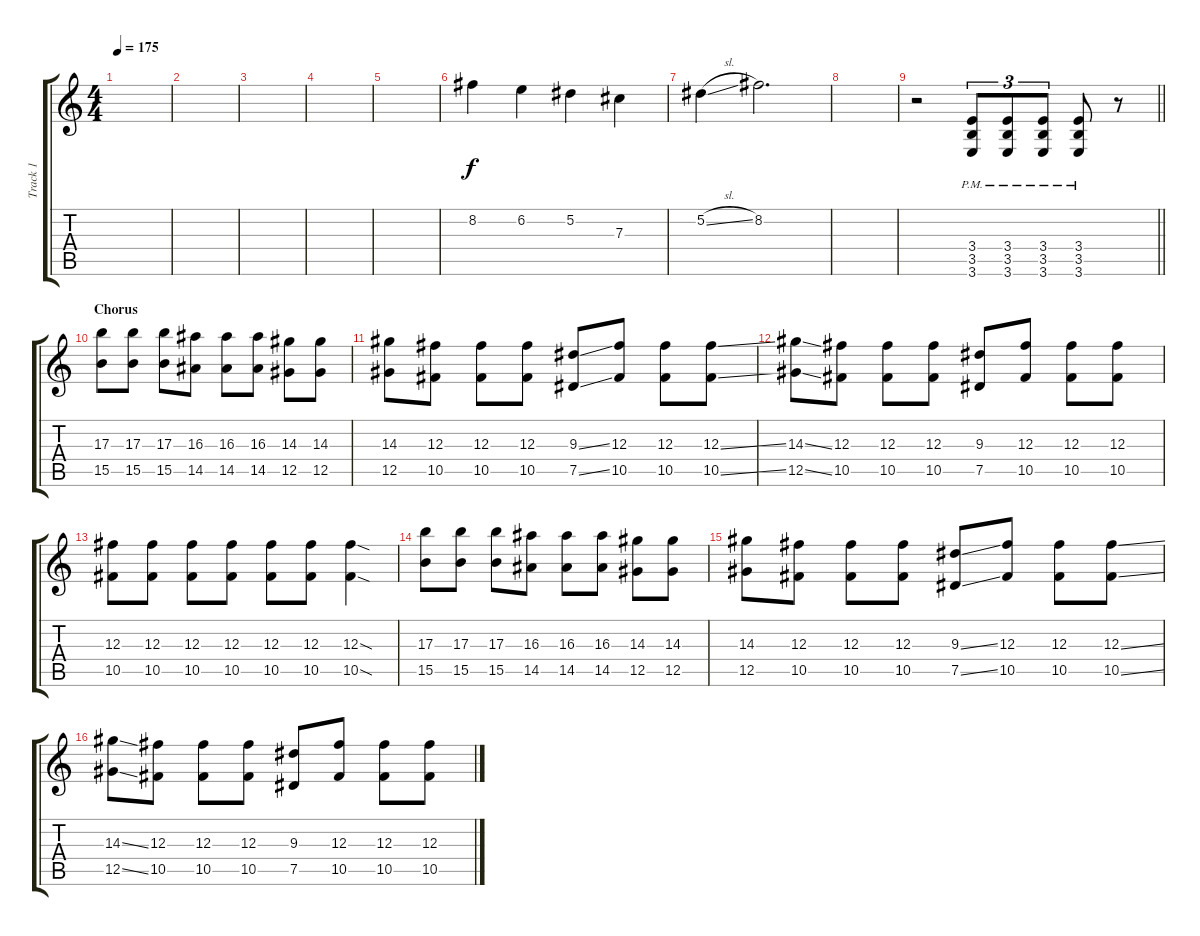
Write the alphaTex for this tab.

\track ("Track 1" "Track 1") {instrument overdrivenguitar}
\staff {score tabs}
\tuning (Eb4 Bb3 Gb3 Db3 Ab2 Db2) {hide}
\ts (4 4)
\tempo 175
\clef g2
\ks c
|
|
|
|
|
8.2.4 6.2.4 5.2.4 7.3.4 |
5.2{sl}.4 8.2.2{d} |
|
\barLineRight lightlight
r.2 (3.4{pm} 3.5{pm} 3.6{pm}).8{tu (3 2) volume 3 instrument overdrivenguitar} (3.4{pm} 3.5{pm} 3.6{pm}).8{tu (3 2)} (3.4{pm} 3.5{pm} 3.6{pm}).8{tu (3 2)} (3.4{pm} 3.5{pm} 3.6{pm}).8 r.8 |
\section ("" "Chorus")
(17.3 15.5).8 (17.3 15.5).8 (17.3 15.5).8 (16.3 14.5).8 (16.3 14.5).8 (16.3 14.5).8 (14.3 12.5).8 (14.3 12.5).8 |
(14.3 12.5).8 (12.3 10.5).8 (12.3 10.5).8 (12.3 10.5).8 (9.3{ss} 7.5{ss}).8 (12.3 10.5).8 (12.3 10.5).8 (12.3{ss} 10.5{ss}).8 |
(14.3{ss} 12.5{ss}).8 (12.3 10.5).8 (12.3 10.5).8 (12.3 10.5).8 (9.3 7.5).8 (12.3 10.5).8 (12.3 10.5).8 (12.3 10.5).8 |
(12.3 10.5).8 (12.3 10.5).8 (12.3 10.5).8 (12.3 10.5).8 (12.3 10.5).8 (12.3 10.5).8 (12.3{sod} 10.5{sod}).4 |
(17.3 15.5).8 (17.3 15.5).8 (17.3 15.5).8 (16.3 14.5).8 (16.3 14.5).8 (16.3 14.5).8 (14.3 12.5).8 (14.3 12.5).8 |
(14.3 12.5).8 (12.3 10.5).8 (12.3 10.5).8 (12.3 10.5).8 (9.3{ss} 7.5{ss}).8 (12.3 10.5).8 (12.3 10.5).8 (12.3{ss} 10.5{ss}).8 |
(14.3{ss} 12.5{ss}).8 (12.3 10.5).8 (12.3 10.5).8 (12.3 10.5).8 (9.3 7.5).8 (12.3 10.5).8 (12.3 10.5).8 (12.3 10.5).8
